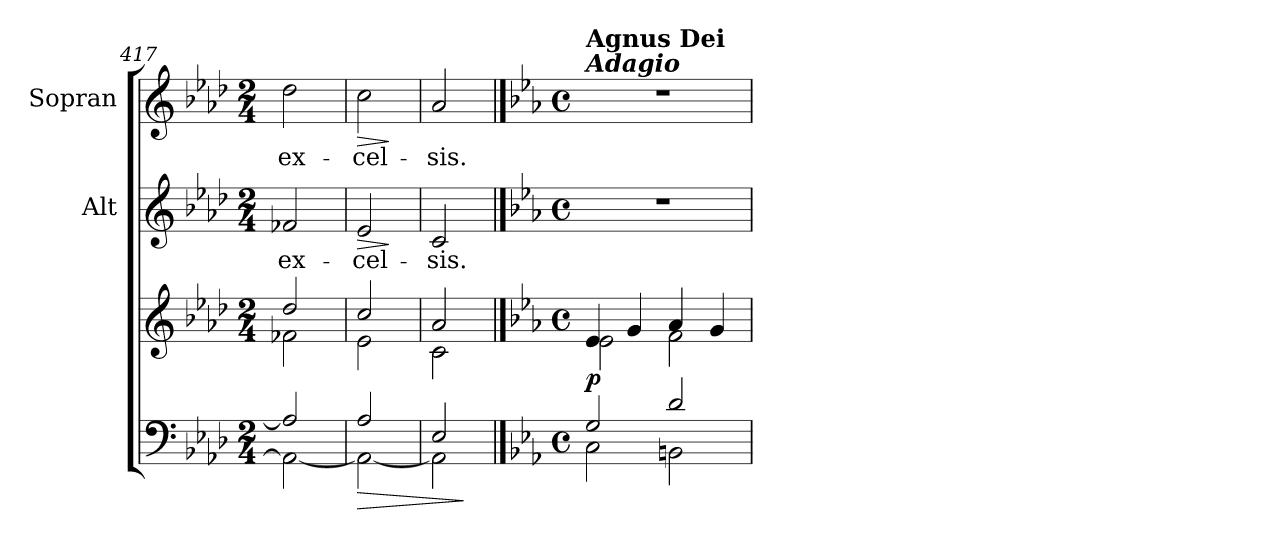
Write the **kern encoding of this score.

**kern	**kern	**dynam	**kern	**text	**dynam	**kern	**text	**dynam
*part3	*part3	*part3	*part2	*part2	*part2	*part1	*part1	*part1
*staff4	*staff3	*staff3/4	*staff2	*staff2	*staff2	*staff1	*staff1	*staff1
*	*	*	*I"Alt	*	*	*I"Sopran	*	*
*	*	*	*I'A.	*	*	*I'S.	*	*
*clefF4	*clefG2	*	*clefG2	*	*	*clefG2	*	*
*k[b-e-a-d-]	*k[b-e-a-d-]	*	*k[b-e-a-d-]	*	*	*k[b-e-a-d-]	*	*
*A-:	*A-:	*	*A-:	*	*	*A-:	*	*
*M2/4	*M2/4	*	*M2/4	*	*	*M2/4	*	*
=417	=417	=417	=417	=417	=417	=417	=417	=417
*^	*^	*	*	*	*	*	*	*
!	!	!	!	!	!	!LO:LY:b	!	!	!LO:LY:b	!
2A-/]	2AA-\_	2dd-/	2f-X\	.	2f-X/	ex-	.	2dd-\	ex-	.
=418	=418	=418	=418	=418	=418	=418	=418	=418	=418	=418
!	!	!	!	!LO:HP:b=2	!	!LO:LY:b	!LO:HP:b	!	!LO:LY:b	!LO:HP:b
2A-/	2AA-\_	2cc/	2e-\	>	2e-/	-cel-	>	2cc\	-cel-	>
*v	*v	*	*	*	*	*	*	*	*	*
*	*v	*v	*	*	*	*	*	*	*
.	.	.	.	.	]	.	.	]
=419	=419	=419	=419	=419	=419	=419	=419	=419
*^	*^	*	*	*	*	*	*	*
!	!	!	!	!	!	!LO:LY:b	!	!	!LO:LY:b	!
2E-/	2AA-\]	2a-/	2c\	.	2c/	-sis.	.	2a-/	-sis.	.
*v	*v	*	*	*	*	*	*	*	*	*
*	*v	*v	*	*	*	*	*	*	*
.	.	]	.	.	.	.	.	.
!!LO:LB:g=z
==420	==420	==420	==420	==420	==420	==420	==420	==420
*k[b-e-a-]	*k[b-e-a-]	*	*k[b-e-a-]	*	*	*k[b-e-a-]	*	*
*E-:	*E-:	*	*E-:	*	*	*E-:	*	*
*M4/4	*M4/4	*	*M4/4	*	*	*M4/4	*	*
*met(c)	*met(c)	*	*met(c)	*	*	*met(c)	*	*
*^	*^	*	*	*	*	*	*	*
!	!	!	!	!	!	!	!	!LO:TX:a:Bi:t=Adagio	!	!
!	!	!	!	!	!	!	!	!LO:TX:a:B:t=Agnus Dei	!	!
!	!	!	!	!LO:DY:b	!	!	!	!	!	!
2G/	2C\	4e-/	2e-\	p	1r	.	.	1r	.	.
.	.	4g/	.	.	.	.	.	.	.	.
2d/	2BBn\	4a-/	2f\	.	.	.	.	.	.	.
.	.	4g/	.	.	.	.	.	.	.	.
*v	*v	*	*	*	*	*	*	*	*	*
*	*v	*v	*	*	*	*	*	*	*
=	=	=	=	=	=	=	=	=
*-	*-	*-	*-	*-	*-	*-	*-	*-
